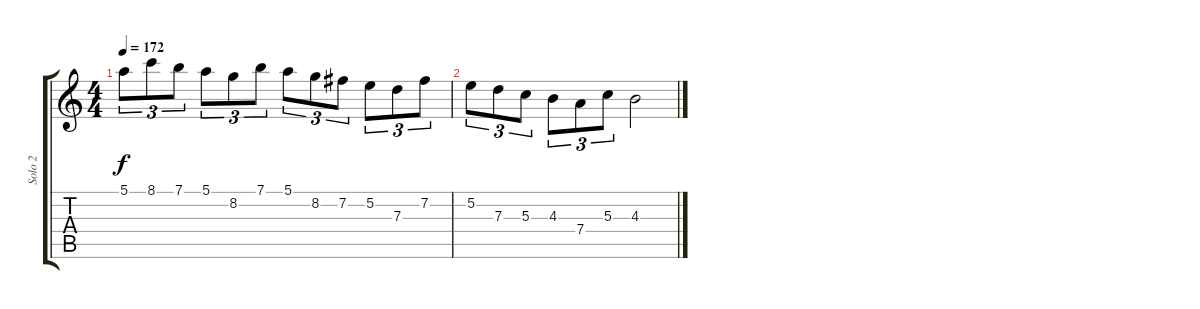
\track ("Solo 2" "Solo 2") {instrument distortionguitar}
\staff {score tabs}
\tuning (E4 B3 G3 D3 A2 E2) {hide}
\ts (4 4)
\tempo 172
\clef g2
\ks c
5.1.8{tu (3 2) dy f} 8.1.8{tu (3 2)} 7.1.8{tu (3 2)} 5.1.8{tu (3 2)} 8.2.8{tu (3 2)} 7.1.8{tu (3 2)} 5.1.8{tu (3 2)} 8.2.8{tu (3 2)} 7.2.8{tu (3 2)} 5.2.8{tu (3 2)} 7.3.8{tu (3 2)} 7.2.8{tu (3 2)} |
5.2.8{tu (3 2)} 7.3.8{tu (3 2)} 5.3.8{tu (3 2)} 4.3.8{tu (3 2)} 7.4.8{tu (3 2)} 5.3.8{tu (3 2)} 4.3.2
